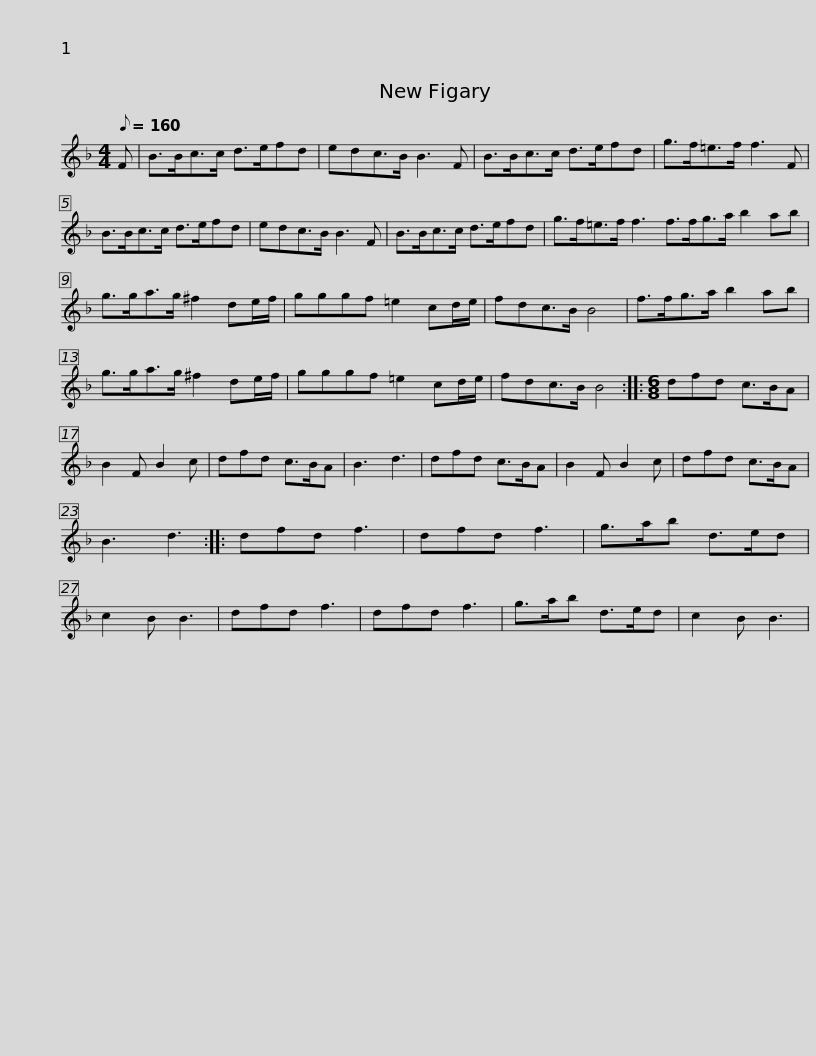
X:1
L:1/8
Q:1/8=160
M:4/4
I:linebreak $
K:Dmin
V:1 treble
V:1
 F | B>Bc>c d>efd | edc>B B3 F | B>Bc>c d>efd | g>f=e>f f3 F |$ %5
 B>Bc>c d>efd | edc>B B3 F | B>Bc>c d>efd | g>f=e>f f3 f>fg>a b2 ab |$ g>ga>g ^f2 de/f/ | %10
 gggf =e2 cd/e/ | fdc>B B4 | f>fg>a b2 ab | g>ga>g ^f2 de/f/ |$ gggf =e2 cd/e/ | %15
 fdc>B B4 ::[M:6/8] dfd c>BA | B2 F B2 c | dfd c>BA | B3 d3 | %20
 dfd c>BA |$ B2 F B2 c | dfd c>BA | B3 d3 :: dfd f3 | %25
 dfd f3 | g>ab d>ed | c2 B B3 | dfd f3 | dfd f3 |$ %30
 g>ab d>ed | c2 B B3 | %32
